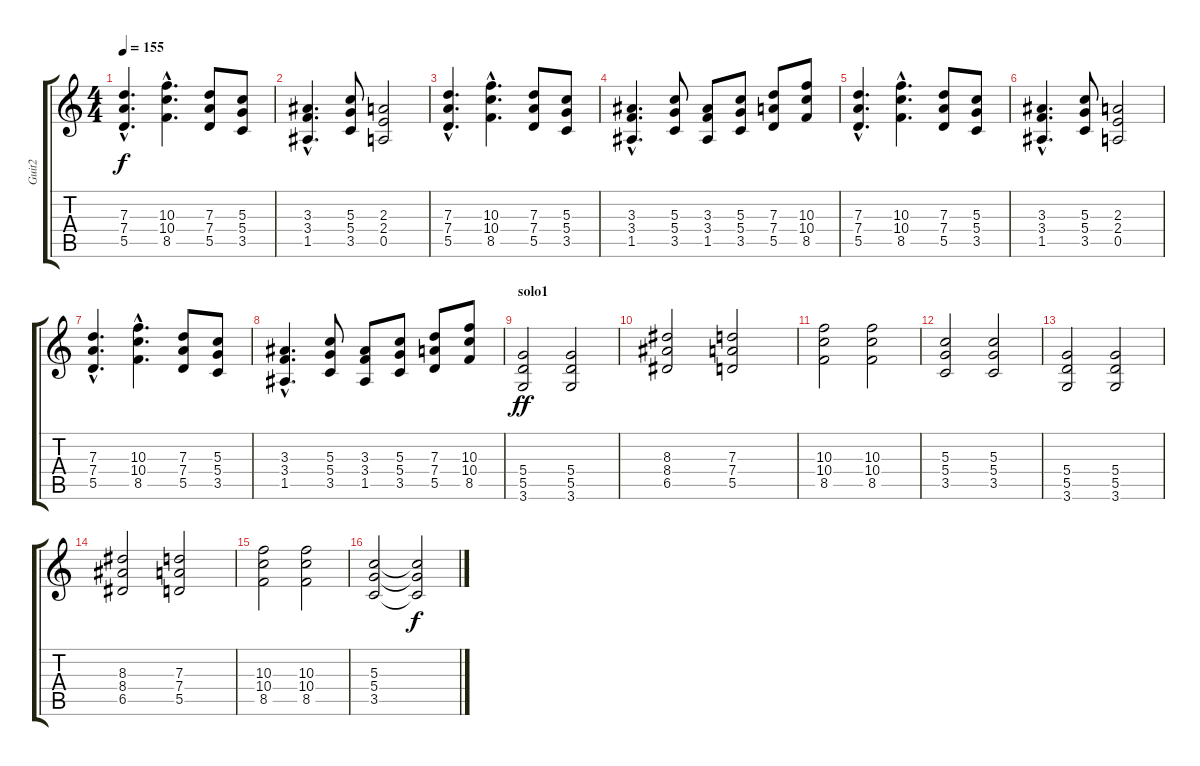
\track ("Guit2" "Guit2") {instrument acousticguitarsteel}
\staff {score tabs}
\tuning (E4 B3 G3 D3 A2 E2) {hide}
\ts (4 4)
\tempo 155
\clef g2
\ks c
(7.3{hac} 7.4{hac} 5.5{hac}).4{d dy f} (10.3{hac} 10.4{hac} 8.5{hac}).4{d} (7.3 7.4 5.5).8 (5.3 5.4 3.5).8 |
(3.3{hac} 3.4{hac} 1.5{hac}).4{d} (5.3 5.4 3.5).8 (2.3 2.4 0.5).2 |
(7.3{hac} 7.4{hac} 5.5{hac}).4{d} (10.3{hac} 10.4{hac} 8.5{hac}).4{d} (7.3 7.4 5.5).8 (5.3 5.4 3.5).8 |
(3.3{hac} 3.4{hac} 1.5{hac}).4{d} (5.3 5.4 3.5).8 (3.3 3.4 1.5).8 (5.3 5.4 3.5).8 (7.3 7.4 5.5).8 (10.3 10.4 8.5).8 |
(7.3{hac} 7.4{hac} 5.5{hac}).4{d} (10.3{hac} 10.4{hac} 8.5{hac}).4{d} (7.3 7.4 5.5).8 (5.3 5.4 3.5).8 |
(3.3{hac} 3.4{hac} 1.5{hac}).4{d} (5.3 5.4 3.5).8 (2.3 2.4 0.5).2 |
(7.3{hac} 7.4{hac} 5.5{hac}).4{d} (10.3{hac} 10.4{hac} 8.5{hac}).4{d} (7.3 7.4 5.5).8 (5.3 5.4 3.5).8 |
(3.3{hac} 3.4{hac} 1.5{hac}).4{d} (5.3 5.4 3.5).8 (3.3 3.4 1.5).8 (5.3 5.4 3.5).8 (7.3 7.4 5.5).8 (10.3 10.4 8.5).8 |
\section ("" "solo1")
(5.4 5.5 3.6).2{dy ff volume 11 instrument overdrivenguitar} (5.4 5.5 3.6).2 |
(8.3 8.4 6.5).2 (7.3 7.4 5.5).2 |
(10.3 10.4 8.5).2 (10.3 10.4 8.5).2 |
(5.3 5.4 3.5).2 (5.3 5.4 3.5).2 |
(5.4 5.5 3.6).2 (5.4 5.5 3.6).2 |
(8.3 8.4 6.5).2 (7.3 7.4 5.5).2 |
(10.3 10.4 8.5).2 (10.3 10.4 8.5).2 |
(5.3 5.4 3.5).2 (5.3{t} 5.4{t} 3.5{t}).2{dy f}
